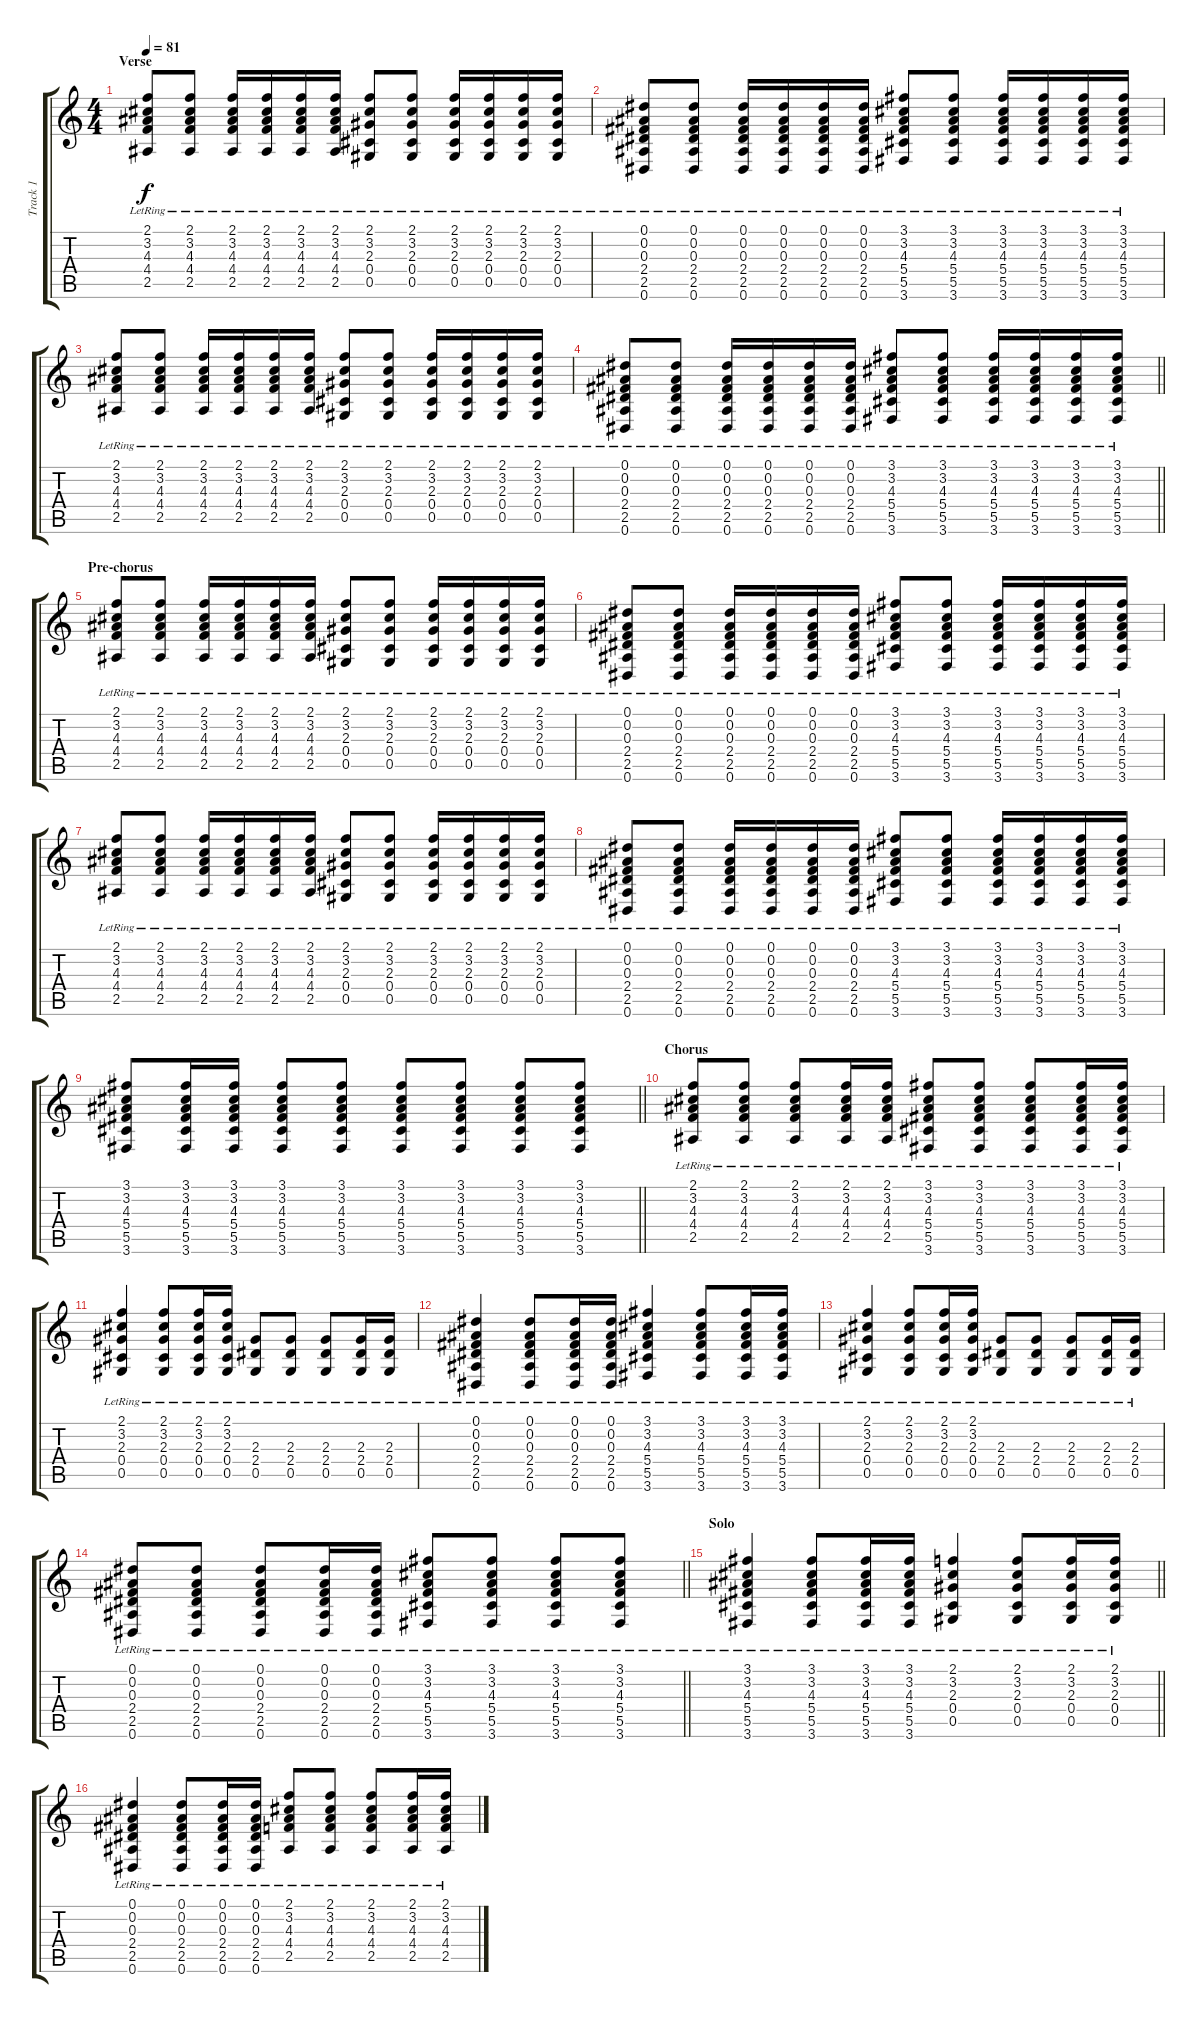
\track ("Track 1" "Track 1") {instrument acousticguitarsteel}
\staff {score tabs}
\tuning (Eb4 Bb3 Gb3 Db3 Ab2 Eb2) {hide}
\ts (4 4)
\section ("" "Verse")
\tempo 81
\clef g2
\ks c
(2.1{lr} 3.2{lr} 4.3{lr} 4.4{lr} 2.5{lr}).8{dy f} (2.1{lr} 3.2{lr} 4.3{lr} 4.4{lr} 2.5{lr}).8 (2.1{lr} 3.2{lr} 4.3{lr} 4.4{lr} 2.5{lr}).16 (2.1{lr} 3.2{lr} 4.3{lr} 4.4{lr} 2.5{lr}).16 (2.1{lr} 3.2{lr} 4.3{lr} 4.4{lr} 2.5{lr}).16 (2.1{lr} 3.2{lr} 4.3{lr} 4.4{lr} 2.5{lr}).16 (2.1{lr} 3.2{lr} 2.3{lr} 0.4{lr} 0.5{lr}).8 (2.1{lr} 3.2{lr} 2.3{lr} 0.4{lr} 0.5{lr}).8 (2.1{lr} 3.2{lr} 2.3{lr} 0.4{lr} 0.5{lr}).16 (2.1{lr} 3.2{lr} 2.3{lr} 0.4{lr} 0.5{lr}).16 (2.1{lr} 3.2{lr} 2.3{lr} 0.4{lr} 0.5{lr}).16 (2.1{lr} 3.2{lr} 2.3{lr} 0.4{lr} 0.5{lr}).16 |
(0.1{lr} 0.2{lr} 0.3{lr} 2.4{lr} 2.5{lr} 0.6{lr}).8 (0.1{lr} 0.2{lr} 0.3{lr} 2.4{lr} 2.5{lr} 0.6{lr}).8 (0.1{lr} 0.2{lr} 0.3{lr} 2.4{lr} 2.5{lr} 0.6{lr}).16 (0.1{lr} 0.2{lr} 0.3{lr} 2.4{lr} 2.5{lr} 0.6{lr}).16 (0.1{lr} 0.2{lr} 0.3{lr} 2.4{lr} 2.5{lr} 0.6{lr}).16 (0.1{lr} 0.2{lr} 0.3{lr} 2.4{lr} 2.5{lr} 0.6{lr}).16 (3.1{lr} 3.2{lr} 4.3{lr} 5.4{lr} 5.5{lr} 3.6{lr}).8 (3.1{lr} 3.2{lr} 4.3{lr} 5.4{lr} 5.5{lr} 3.6{lr}).8 (3.1{lr} 3.2{lr} 4.3{lr} 5.4{lr} 5.5{lr} 3.6{lr}).16 (3.1{lr} 3.2{lr} 4.3{lr} 5.4{lr} 5.5{lr} 3.6{lr}).16 (3.1{lr} 3.2{lr} 4.3{lr} 5.4{lr} 5.5{lr} 3.6{lr}).16 (3.1{lr} 3.2{lr} 4.3{lr} 5.4{lr} 5.5{lr} 3.6{lr}).16 |
(2.1{lr} 3.2{lr} 4.3{lr} 4.4{lr} 2.5{lr}).8 (2.1{lr} 3.2{lr} 4.3{lr} 4.4{lr} 2.5{lr}).8 (2.1{lr} 3.2{lr} 4.3{lr} 4.4{lr} 2.5{lr}).16 (2.1{lr} 3.2{lr} 4.3{lr} 4.4{lr} 2.5{lr}).16 (2.1{lr} 3.2{lr} 4.3{lr} 4.4{lr} 2.5{lr}).16 (2.1{lr} 3.2{lr} 4.3{lr} 4.4{lr} 2.5{lr}).16 (2.1{lr} 3.2{lr} 2.3{lr} 0.4{lr} 0.5{lr}).8 (2.1{lr} 3.2{lr} 2.3{lr} 0.4{lr} 0.5{lr}).8 (2.1{lr} 3.2{lr} 2.3{lr} 0.4{lr} 0.5{lr}).16 (2.1{lr} 3.2{lr} 2.3{lr} 0.4{lr} 0.5{lr}).16 (2.1{lr} 3.2{lr} 2.3{lr} 0.4{lr} 0.5{lr}).16 (2.1{lr} 3.2{lr} 2.3{lr} 0.4{lr} 0.5{lr}).16 |
\barLineRight lightlight
(0.1{lr} 0.2{lr} 0.3{lr} 2.4{lr} 2.5{lr} 0.6{lr}).8 (0.1{lr} 0.2{lr} 0.3{lr} 2.4{lr} 2.5{lr} 0.6{lr}).8 (0.1{lr} 0.2{lr} 0.3{lr} 2.4{lr} 2.5{lr} 0.6{lr}).16 (0.1{lr} 0.2{lr} 0.3{lr} 2.4{lr} 2.5{lr} 0.6{lr}).16 (0.1{lr} 0.2{lr} 0.3{lr} 2.4{lr} 2.5{lr} 0.6{lr}).16 (0.1{lr} 0.2{lr} 0.3{lr} 2.4{lr} 2.5{lr} 0.6{lr}).16 (3.1{lr} 3.2{lr} 4.3{lr} 5.4{lr} 5.5{lr} 3.6{lr}).8 (3.1{lr} 3.2{lr} 4.3{lr} 5.4{lr} 5.5{lr} 3.6{lr}).8 (3.1{lr} 3.2{lr} 4.3{lr} 5.4{lr} 5.5{lr} 3.6{lr}).16 (3.1{lr} 3.2{lr} 4.3{lr} 5.4{lr} 5.5{lr} 3.6{lr}).16 (3.1{lr} 3.2{lr} 4.3{lr} 5.4{lr} 5.5{lr} 3.6{lr}).16 (3.1{lr} 3.2{lr} 4.3{lr} 5.4{lr} 5.5{lr} 3.6{lr}).16 |
\section ("" "Pre-chorus")
(2.1{lr} 3.2{lr} 4.3{lr} 4.4{lr} 2.5{lr}).8 (2.1{lr} 3.2{lr} 4.3{lr} 4.4{lr} 2.5{lr}).8 (2.1{lr} 3.2{lr} 4.3{lr} 4.4{lr} 2.5{lr}).16 (2.1{lr} 3.2{lr} 4.3{lr} 4.4{lr} 2.5{lr}).16 (2.1{lr} 3.2{lr} 4.3{lr} 4.4{lr} 2.5{lr}).16 (2.1{lr} 3.2{lr} 4.3{lr} 4.4{lr} 2.5{lr}).16 (2.1{lr} 3.2{lr} 2.3{lr} 0.4{lr} 0.5{lr}).8 (2.1{lr} 3.2{lr} 2.3{lr} 0.4{lr} 0.5{lr}).8 (2.1{lr} 3.2{lr} 2.3{lr} 0.4{lr} 0.5{lr}).16 (2.1{lr} 3.2{lr} 2.3{lr} 0.4{lr} 0.5{lr}).16 (2.1{lr} 3.2{lr} 2.3{lr} 0.4{lr} 0.5{lr}).16 (2.1{lr} 3.2{lr} 2.3{lr} 0.4{lr} 0.5{lr}).16 |
(0.1{lr} 0.2{lr} 0.3{lr} 2.4{lr} 2.5{lr} 0.6{lr}).8 (0.1{lr} 0.2{lr} 0.3{lr} 2.4{lr} 2.5{lr} 0.6{lr}).8 (0.1{lr} 0.2{lr} 0.3{lr} 2.4{lr} 2.5{lr} 0.6{lr}).16 (0.1{lr} 0.2{lr} 0.3{lr} 2.4{lr} 2.5{lr} 0.6{lr}).16 (0.1{lr} 0.2{lr} 0.3{lr} 2.4{lr} 2.5{lr} 0.6{lr}).16 (0.1{lr} 0.2{lr} 0.3{lr} 2.4{lr} 2.5{lr} 0.6{lr}).16 (3.1{lr} 3.2{lr} 4.3{lr} 5.4{lr} 5.5{lr} 3.6{lr}).8 (3.1{lr} 3.2{lr} 4.3{lr} 5.4{lr} 5.5{lr} 3.6{lr}).8 (3.1{lr} 3.2{lr} 4.3{lr} 5.4{lr} 5.5{lr} 3.6{lr}).16 (3.1{lr} 3.2{lr} 4.3{lr} 5.4{lr} 5.5{lr} 3.6{lr}).16 (3.1{lr} 3.2{lr} 4.3{lr} 5.4{lr} 5.5{lr} 3.6{lr}).16 (3.1{lr} 3.2{lr} 4.3{lr} 5.4{lr} 5.5{lr} 3.6{lr}).16 |
(2.1{lr} 3.2{lr} 4.3{lr} 4.4{lr} 2.5{lr}).8 (2.1{lr} 3.2{lr} 4.3{lr} 4.4{lr} 2.5{lr}).8 (2.1{lr} 3.2{lr} 4.3{lr} 4.4{lr} 2.5{lr}).16 (2.1{lr} 3.2{lr} 4.3{lr} 4.4{lr} 2.5{lr}).16 (2.1{lr} 3.2{lr} 4.3{lr} 4.4{lr} 2.5{lr}).16 (2.1{lr} 3.2{lr} 4.3{lr} 4.4{lr} 2.5{lr}).16 (2.1{lr} 3.2{lr} 2.3{lr} 0.4{lr} 0.5{lr}).8 (2.1{lr} 3.2{lr} 2.3{lr} 0.4{lr} 0.5{lr}).8 (2.1{lr} 3.2{lr} 2.3{lr} 0.4{lr} 0.5{lr}).16 (2.1{lr} 3.2{lr} 2.3{lr} 0.4{lr} 0.5{lr}).16 (2.1{lr} 3.2{lr} 2.3{lr} 0.4{lr} 0.5{lr}).16 (2.1{lr} 3.2{lr} 2.3{lr} 0.4{lr} 0.5{lr}).16 |
(0.1{lr} 0.2{lr} 0.3{lr} 2.4{lr} 2.5{lr} 0.6{lr}).8 (0.1{lr} 0.2{lr} 0.3{lr} 2.4{lr} 2.5{lr} 0.6{lr}).8 (0.1{lr} 0.2{lr} 0.3{lr} 2.4{lr} 2.5{lr} 0.6{lr}).16 (0.1{lr} 0.2{lr} 0.3{lr} 2.4{lr} 2.5{lr} 0.6{lr}).16 (0.1{lr} 0.2{lr} 0.3{lr} 2.4{lr} 2.5{lr} 0.6{lr}).16 (0.1{lr} 0.2{lr} 0.3{lr} 2.4{lr} 2.5{lr} 0.6{lr}).16 (3.1{lr} 3.2{lr} 4.3{lr} 5.4{lr} 5.5{lr} 3.6{lr}).8 (3.1{lr} 3.2{lr} 4.3{lr} 5.4{lr} 5.5{lr} 3.6{lr}).8 (3.1{lr} 3.2{lr} 4.3{lr} 5.4{lr} 5.5{lr} 3.6{lr}).16 (3.1{lr} 3.2{lr} 4.3{lr} 5.4{lr} 5.5{lr} 3.6{lr}).16 (3.1{lr} 3.2{lr} 4.3{lr} 5.4{lr} 5.5{lr} 3.6{lr}).16 (3.1{lr} 3.2{lr} 4.3{lr} 5.4{lr} 5.5{lr} 3.6{lr}).16 |
\barLineRight lightlight
(3.1 3.2 4.3 5.4 5.5 3.6).8 (3.1 3.2 4.3 5.4 5.5 3.6).16 (3.1 3.2 4.3 5.4 5.5 3.6).16 (3.1 3.2 4.3 5.4 5.5 3.6).8 (3.1 3.2 4.3 5.4 5.5 3.6).8 (3.1 3.2 4.3 5.4 5.5 3.6).8 (3.1 3.2 4.3 5.4 5.5 3.6).8 (3.1 3.2 4.3 5.4 5.5 3.6).8 (3.1 3.2 4.3 5.4 5.5 3.6).8 |
\section ("" "Chorus")
(2.1{lr} 3.2{lr} 4.3{lr} 4.4{lr} 2.5{lr}).8 (2.1{lr} 3.2{lr} 4.3{lr} 4.4{lr} 2.5{lr}).8 (2.1{lr} 3.2{lr} 4.3{lr} 4.4{lr} 2.5{lr}).8 (2.1{lr} 3.2{lr} 4.3{lr} 4.4{lr} 2.5{lr}).16 (2.1{lr} 3.2{lr} 4.3{lr} 4.4{lr} 2.5{lr}).16 (3.1{lr} 3.2{lr} 4.3{lr} 5.4{lr} 5.5{lr} 3.6{lr}).8 (3.1{lr} 3.2{lr} 4.3{lr} 5.4{lr} 5.5{lr} 3.6{lr}).8 (3.1{lr} 3.2{lr} 4.3{lr} 5.4{lr} 5.5{lr} 3.6{lr}).8 (3.1{lr} 3.2{lr} 4.3{lr} 5.4{lr} 5.5{lr} 3.6{lr}).16 (3.1{lr} 3.2{lr} 4.3{lr} 5.4{lr} 5.5{lr} 3.6{lr}).16 |
(2.1{lr} 3.2{lr} 2.3{lr} 0.4{lr} 0.5{lr}).4 (2.1{lr} 3.2{lr} 2.3{lr} 0.4{lr} 0.5{lr}).8 (2.1{lr} 3.2{lr} 2.3{lr} 0.4{lr} 0.5{lr}).16 (2.1{lr} 3.2{lr} 2.3{lr} 0.4{lr} 0.5{lr}).16 (2.3{lr} 2.4{lr} 0.5{lr}).8 (2.3{lr} 2.4{lr} 0.5{lr}).8 (2.3{lr} 2.4{lr} 0.5{lr}).8 (2.3{lr} 2.4{lr} 0.5{lr}).16 (2.3{lr} 2.4{lr} 0.5{lr}).16 |
(0.1{lr} 0.2{lr} 0.3{lr} 2.4{lr} 2.5{lr} 0.6{lr}).4 (0.1{lr} 0.2{lr} 0.3{lr} 2.4{lr} 2.5{lr} 0.6{lr}).8 (0.1{lr} 0.2{lr} 0.3{lr} 2.4{lr} 2.5{lr} 0.6{lr}).16 (0.1{lr} 0.2{lr} 0.3{lr} 2.4{lr} 2.5{lr} 0.6{lr}).16 (3.1{lr} 3.2{lr} 4.3{lr} 5.4{lr} 5.5{lr} 3.6{lr}).4 (3.1{lr} 3.2{lr} 4.3{lr} 5.4{lr} 5.5{lr} 3.6{lr}).8 (3.1{lr} 3.2{lr} 4.3{lr} 5.4{lr} 5.5{lr} 3.6{lr}).16 (3.1{lr} 3.2{lr} 4.3{lr} 5.4{lr} 5.5{lr} 3.6{lr}).16 |
(2.1{lr} 3.2{lr} 2.3{lr} 0.4{lr} 0.5{lr}).4 (2.1{lr} 3.2{lr} 2.3{lr} 0.4{lr} 0.5{lr}).8 (2.1{lr} 3.2{lr} 2.3{lr} 0.4{lr} 0.5{lr}).16 (2.1{lr} 3.2{lr} 2.3{lr} 0.4{lr} 0.5{lr}).16 (2.3{lr} 2.4{lr} 0.5{lr}).8 (2.3{lr} 2.4{lr} 0.5{lr}).8 (2.3{lr} 2.4{lr} 0.5{lr}).8 (2.3{lr} 2.4{lr} 0.5{lr}).16 (2.3{lr} 2.4{lr} 0.5{lr}).16 |
\barLineRight lightlight
(0.1{lr} 0.2{lr} 0.3{lr} 2.4{lr} 2.5{lr} 0.6{lr}).8 (0.1{lr} 0.2{lr} 0.3{lr} 2.4{lr} 2.5{lr} 0.6{lr}).8 (0.1{lr} 0.2{lr} 0.3{lr} 2.4{lr} 2.5{lr} 0.6{lr}).8 (0.1{lr} 0.2{lr} 0.3{lr} 2.4{lr} 2.5{lr} 0.6{lr}).16 (0.1{lr} 0.2{lr} 0.3{lr} 2.4{lr} 2.5{lr} 0.6{lr}).16 (3.1{lr} 3.2{lr} 4.3{lr} 5.4{lr} 5.5{lr} 3.6{lr}).8 (3.1{lr} 3.2{lr} 4.3{lr} 5.4{lr} 5.5{lr} 3.6{lr}).8 (3.1{lr} 3.2{lr} 4.3{lr} 5.4{lr} 5.5{lr} 3.6{lr}).8 (3.1{lr} 3.2{lr} 4.3{lr} 5.4{lr} 5.5{lr} 3.6{lr}).8 |
\section ("" "Solo")
\barLineRight lightlight
(3.1{lr} 3.2{lr} 4.3{lr} 5.4{lr} 5.5{lr} 3.6{lr}).4 (3.1{lr} 3.2{lr} 4.3{lr} 5.4{lr} 5.5{lr} 3.6{lr}).8 (3.1{lr} 3.2{lr} 4.3{lr} 5.4{lr} 5.5{lr} 3.6{lr}).16 (3.1{lr} 3.2{lr} 4.3{lr} 5.4{lr} 5.5{lr} 3.6{lr}).16 (2.1{lr} 3.2{lr} 2.3{lr} 0.4{lr} 0.5{lr}).4 (2.1{lr} 3.2{lr} 2.3{lr} 0.4{lr} 0.5{lr}).8 (2.1{lr} 3.2{lr} 2.3{lr} 0.4{lr} 0.5{lr}).16 (2.1{lr} 3.2{lr} 2.3{lr} 0.4{lr} 0.5{lr}).16 |
(0.1{lr} 0.2{lr} 0.3{lr} 2.4{lr} 2.5{lr} 0.6{lr}).4 (0.1{lr} 0.2{lr} 0.3{lr} 2.4{lr} 2.5{lr} 0.6{lr}).8 (0.1{lr} 0.2{lr} 0.3{lr} 2.4{lr} 2.5{lr} 0.6{lr}).16 (0.1{lr} 0.2{lr} 0.3{lr} 2.4{lr} 2.5{lr} 0.6{lr}).16 (2.1{lr} 3.2{lr} 4.3{lr} 4.4{lr} 2.5{lr}).8 (2.1{lr} 3.2{lr} 4.3{lr} 4.4{lr} 2.5{lr}).8 (2.1{lr} 3.2{lr} 4.3{lr} 4.4{lr} 2.5{lr}).8 (2.1{lr} 3.2{lr} 4.3{lr} 4.4{lr} 2.5{lr}).16 (2.1{lr} 3.2{lr} 4.3{lr} 4.4{lr} 2.5{lr}).16
